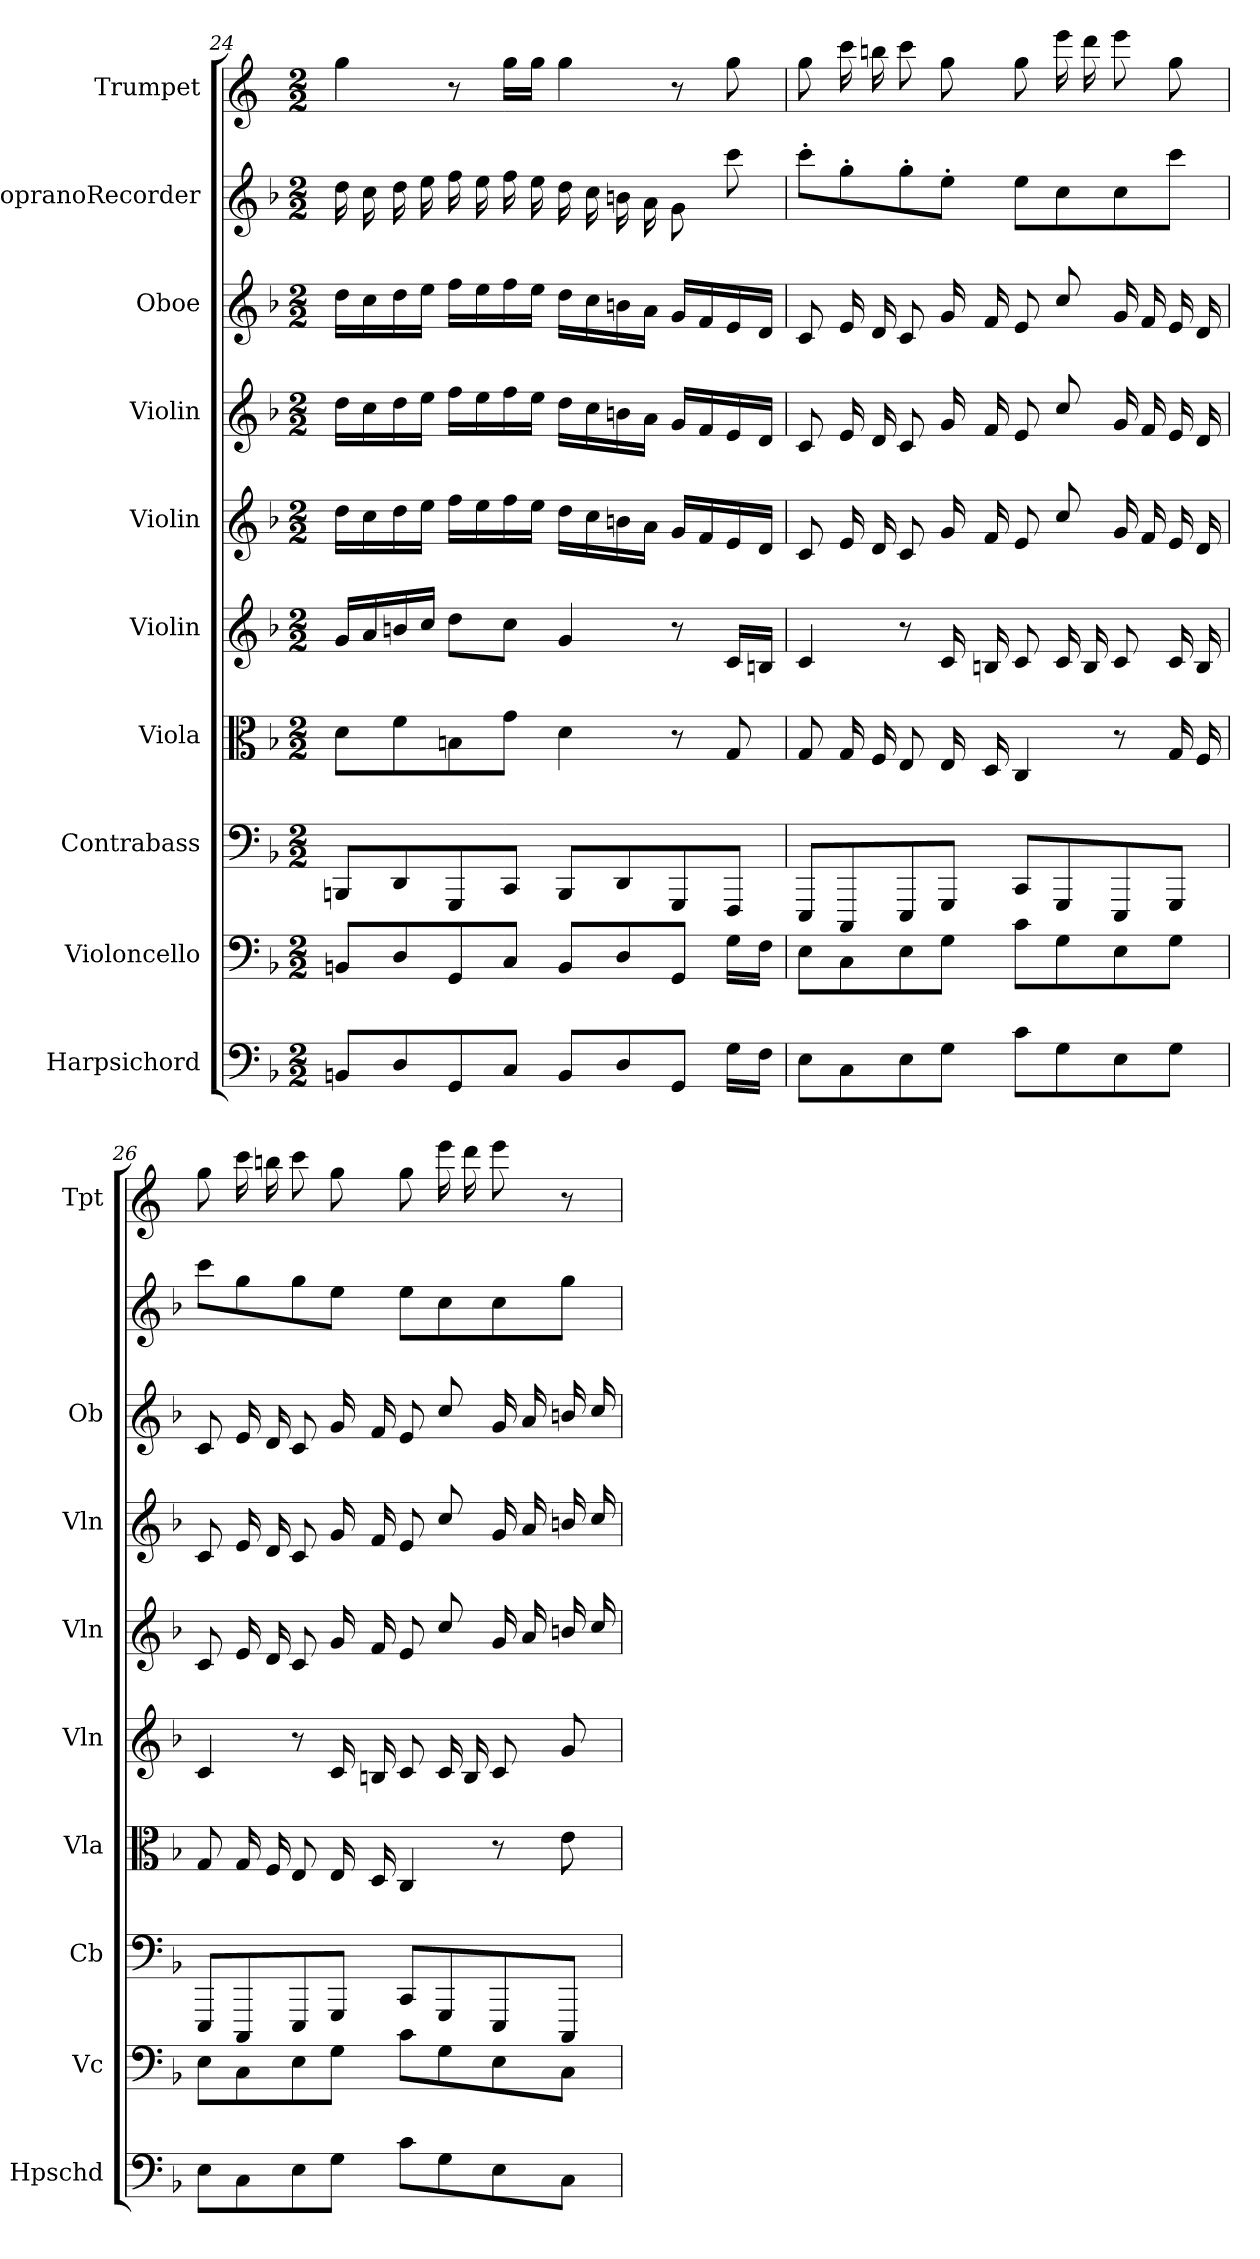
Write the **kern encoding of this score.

**kern	**kern	**kern	**kern	**kern	**kern	**kern	**kern	**kern	**kern
*part10	*part9	*part8	*part7	*part6	*part5	*part4	*part3	*part2	*part1
*staff10	*staff9	*staff8	*staff7	*staff6	*staff5	*staff4	*staff3	*staff2	*staff1
*I"Harpsichord	*I"Violoncello	*I"Contrabass	*I"Viola	*I"Violin	*I"Violin	*I"Violin	*I"Oboe	*I"SopranoRecorder	*I"Trumpet
*I'Hpschd	*I'Vc	*I'Cb	*I'Vla	*I'Vln	*I'Vln	*I'Vln	*I'Ob	*	*I'Tpt
*clefF4	*clefF4	*clefF4	*clefC3	*clefG2	*clefG2	*clefG2	*clefG2	*clefG2	*clefG2
*k[b-]	*k[b-]	*k[b-]	*k[b-]	*k[b-]	*k[b-]	*k[b-]	*k[b-]	*k[b-]	*k[]
*M2/2	*M2/2	*M2/2	*M2/2	*M2/2	*M2/2	*M2/2	*M2/2	*M2/2	*M2/2
=24	=24	=24	=24	=24	=24	=24	=24	=24	=24
8BBn/L	8BBn/L	8BBBn/L	8d\L	16g/LL	16dd\LL	16dd\LL	16dd\LL	16dd\	4gg\
.	.	.	.	16a/	16cc\	16cc\	16cc\	16cc\	.
8D/	8D/	8DD/	8f\	16bn/	16dd\	16dd\	16dd\	16dd\	.
.	.	.	.	16cc/JJ	16ee\JJ	16ee\JJ	16ee\JJ	16ee\	.
8GG/	8GG/	8GGG/	8Bn\	8dd\L	16ff\LL	16ff\LL	16ff\LL	16ff\	8r
.	.	.	.	.	16ee\	16ee\	16ee\	16ee\	.
8C/J	8C/J	8CC/J	8g\J	8cc\J	16ff\	16ff\	16ff\	16ff\	16gg\LL
.	.	.	.	.	16ee\JJ	16ee\JJ	16ee\JJ	16ee\	16gg\JJ
8BB/L	8BB/L	8BBB/L	4d\	4g/	16dd\LL	16dd\LL	16dd\LL	16dd\	4gg\
.	.	.	.	.	16cc\	16cc\	16cc\	16cc\	.
8D/	8D/	8DD/	.	.	16bn\	16bn\	16bn\	16bn\	.
.	.	.	.	.	16a\JJ	16a\JJ	16a\JJ	16a\	.
8GG/J	8GG/J	8GGG/	8r	8r	16g/LL	16g/LL	16g/LL	8g\	8r
.	.	.	.	.	16f/	16f/	16f/	.	.
16G\LL	16G\LL	8FFF/J	8G/	16c/LL	16e/	16e/	16e/	8ccc\	8gg\
16F\JJ	16F\JJ	.	.	16Bn/JJ	16d/JJ	16d/JJ	16d/JJ	.	.
=25	=25	=25	=25	=25	=25	=25	=25	=25	=25
8E\L	8E\L	8EEE/L	8G/	4c/	8c/	8c/	8c/	8ccc'\L	8gg\
8C\	8C\	8CCC/	16G/	.	16e/	16e/	16e/	8gg'\	16ccc\
.	.	.	16F/	.	16d/	16d/	16d/	.	16bbn\
8E\	8E\	8EEE/	8E/	8r	8c/	8c/	8c/	8gg'\	8ccc\
8G\J	8G\J	8GGG/J	16E/	16c/	16g/	16g/	16g/	8ee'\J	8gg\
.	.	.	16D/	16Bn/	16f/	16f/	16f/	.	.
8c\L	8c\L	8CC/L	4C/	8c/	8e/	8e/	8e/	8ee\L	8gg\
8G\	8G\	8GGG/	.	16c/	8cc/	8cc/	8cc/	8cc\	16eee\
.	.	.	.	16B/	.	.	.	.	16ddd\
8E\	8E\	8EEE/	8r	8c/	16g/	16g/	16g/	8cc\	8eee\
.	.	.	.	.	16f/	16f/	16f/	.	.
8G\J	8G\J	8GGG/J	16G/	16c/	16e/	16e/	16e/	8ccc\J	8gg\
.	.	.	16F/	16B/	16d/	16d/	16d/	.	.
=26	=26	=26	=26	=26	=26	=26	=26	=26	=26
8E\L	8E\L	8EEE/L	8G/	4c/	8c/	8c/	8c/	8ccc\L	8gg\
8C\	8C\	8CCC/	16G/	.	16e/	16e/	16e/	8gg\	16ccc\
.	.	.	16F/	.	16d/	16d/	16d/	.	16bbn\
8E\	8E\	8EEE/	8E/	8r	8c/	8c/	8c/	8gg\	8ccc\
8G\J	8G\J	8GGG/J	16E/	16c/	16g/	16g/	16g/	8ee\J	8gg\
.	.	.	16D/	16Bn/	16f/	16f/	16f/	.	.
8c\L	8c\L	8CC/L	4C/	8c/	8e/	8e/	8e/	8ee\L	8gg\
8G\	8G\	8GGG/	.	16c/	8cc/	8cc/	8cc/	8cc\	16eee\
.	.	.	.	16B/	.	.	.	.	16ddd\
8E\	8E\	8EEE/	8r	8c/	16g/	16g/	16g/	8cc\	8eee\
.	.	.	.	.	16a/	16a/	16a/	.	.
8C\J	8C\J	8CCC/J	8e\	8g/	16bn/	16bn/	16bn/	8gg\J	8r
.	.	.	.	.	16cc/	16cc/	16cc/	.	.
=	=	=	=	=	=	=	=	=	=
*-	*-	*-	*-	*-	*-	*-	*-	*-	*-
